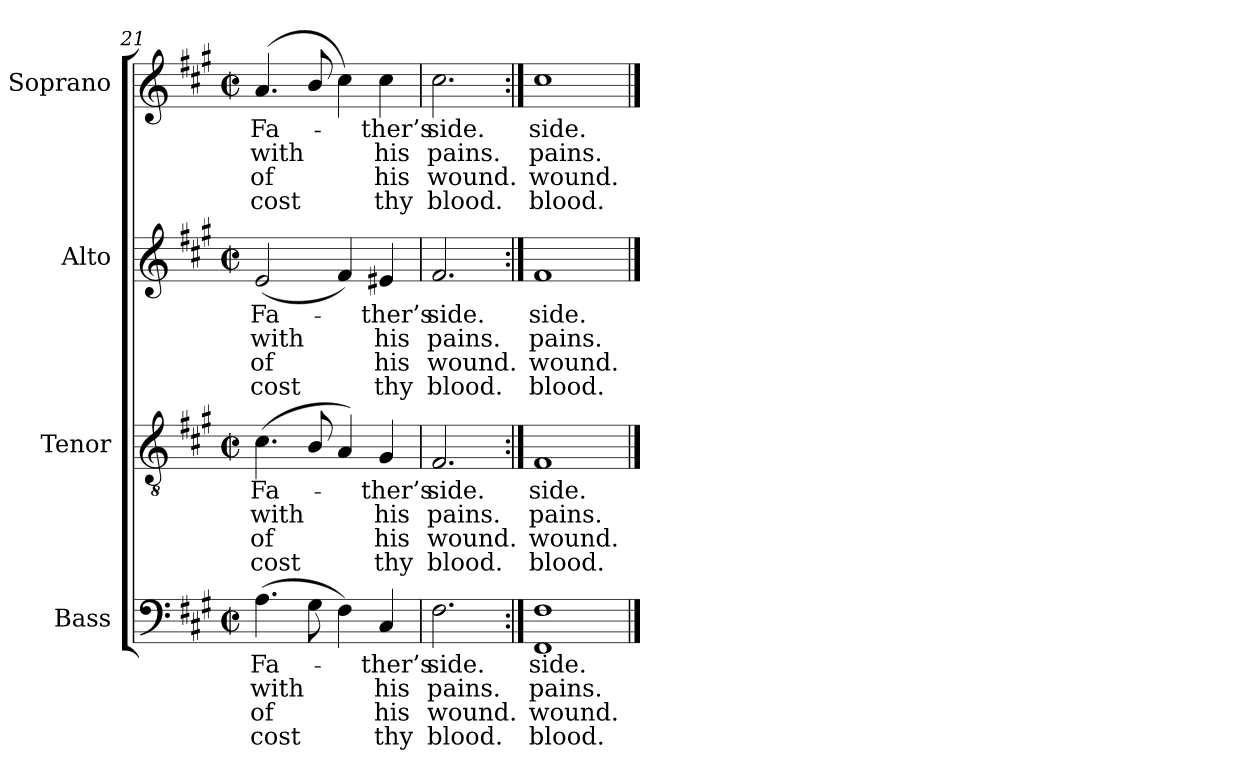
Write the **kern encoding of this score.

**kern	**text	**text	**text	**text	**kern	**text	**text	**text	**text	**kern	**text	**text	**text	**text	**kern	**text	**text	**text	**text
*part4	*part4	*part4	*part4	*part4	*part3	*part3	*part3	*part3	*part3	*part2	*part2	*part2	*part2	*part2	*part1	*part1	*part1	*part1	*part1
*staff4	*staff4	*staff4	*staff4	*staff4	*staff3	*staff3	*staff3	*staff3	*staff3	*staff2	*staff2	*staff2	*staff2	*staff2	*staff1	*staff1	*staff1	*staff1	*staff1
*I"Bass	*	*	*	*	*I"Tenor	*	*	*	*	*I"Alto	*	*	*	*	*I"Soprano	*	*	*	*
*I'B.	*	*	*	*	*I'T.	*	*	*	*	*I'A.	*	*	*	*	*I'S.	*	*	*	*
*clefF4	*	*	*	*	*clefGv2	*	*	*	*	*clefG2	*	*	*	*	*clefG2	*	*	*	*
*	*	*	*	*	*ITrd7c12	*	*	*	*	*	*	*	*	*	*	*	*	*	*
*k[f#c#g#]	*	*	*	*	*k[f#c#g#]	*	*	*	*	*k[f#c#g#]	*	*	*	*	*k[f#c#g#]	*	*	*	*
*f#:	*	*	*	*	*f#:	*	*	*	*	*f#:	*	*	*	*	*f#:	*	*	*	*
*M2/2	*	*	*	*	*M2/2	*	*	*	*	*M2/2	*	*	*	*	*M2/2	*	*	*	*
*met(c|)	*	*	*	*	*met(c|)	*	*	*	*	*met(c|)	*	*	*	*	*met(c|)	*	*	*	*
=21	=21	=21	=21	=21	=21	=21	=21	=21	=21	=21	=21	=21	=21	=21	=21	=21	=21	=21	=21
!	!LO:LY:b:color=#000000	!LO:LY:b:color=#000000	!LO:LY:b:color=#000000	!LO:LY:b:color=#000000	!	!	!	!	!	!	!	!	!	!	!	!	!	!	!
!	!	!	!	!	!	!LO:LY:b:color=#000000	!LO:LY:b:color=#000000	!LO:LY:b:color=#000000	!LO:LY:b:color=#000000	!	!	!	!	!	!	!	!	!	!
!	!	!	!	!	!	!	!	!	!	!	!LO:LY:b:color=#000000	!LO:LY:b:color=#000000	!LO:LY:b:color=#000000	!LO:LY:b:color=#000000	!	!	!	!	!
!	!	!	!	!	!	!	!	!	!	!	!	!	!	!	!	!LO:LY:b:color=#000000	!LO:LY:b:color=#000000	!LO:LY:b:color=#000000	!LO:LY:b:color=#000000
(4.Ai\	Fa-	with	of	cost	(4.C#i\	Fa-	with	of	cost	(2ei/	Fa-	with	of	cost	(4.ai/	Fa-	with	of	cost
8G#i\	.	.	.	.	8BBi/	.	.	.	.	.	.	.	.	.	8bi/	.	.	.	.
4F#i\)	.	.	.	.	4AAi/)	.	.	.	.	4f#i/)	.	.	.	.	4cc#i\)	.	.	.	.
!	!LO:LY:b:color=#000000	!LO:LY:b:color=#000000	!LO:LY:b:color=#000000	!LO:LY:b:color=#000000	!	!	!	!	!	!	!	!	!	!	!	!	!	!	!
!	!	!	!	!	!	!LO:LY:b:color=#000000	!LO:LY:b:color=#000000	!LO:LY:b:color=#000000	!LO:LY:b:color=#000000	!	!	!	!	!	!	!	!	!	!
!	!	!	!	!	!	!	!	!	!	!	!LO:LY:b:color=#000000	!LO:LY:b:color=#000000	!LO:LY:b:color=#000000	!LO:LY:b:color=#000000	!	!	!	!	!
!	!	!	!	!	!	!	!	!	!	!	!	!	!	!	!	!LO:LY:b:color=#000000	!LO:LY:b:color=#000000	!LO:LY:b:color=#000000	!LO:LY:b:color=#000000
4C#i/	-ther’s	his	his	thy	4GG#i/	-ther’s	his	his	thy	4e#Xi/	-ther’s	his	his	thy	4cc#i\	-ther’s	his	his	thy
=22	=22	=22	=22	=22	=22	=22	=22	=22	=22	=22	=22	=22	=22	=22	=22	=22	=22	=22	=22
!	!LO:LY:b:color=#000000	!LO:LY:b:color=#000000	!LO:LY:b:color=#000000	!LO:LY:b:color=#000000	!	!	!	!	!	!	!	!	!	!	!	!	!	!	!
!	!	!	!	!	!	!LO:LY:b:color=#000000	!LO:LY:b:color=#000000	!LO:LY:b:color=#000000	!LO:LY:b:color=#000000	!	!	!	!	!	!	!	!	!	!
!	!	!	!	!	!	!	!	!	!	!	!LO:LY:b:color=#000000	!LO:LY:b:color=#000000	!LO:LY:b:color=#000000	!LO:LY:b:color=#000000	!	!	!	!	!
!	!	!	!	!	!	!	!	!	!	!	!	!	!	!	!	!LO:LY:b:color=#000000	!LO:LY:b:color=#000000	!LO:LY:b:color=#000000	!LO:LY:b:color=#000000
2.F#i\	side.	pains.	wound.	blood.	2.FF#i/	side.	pains.	wound.	blood.	2.f#i/	side.	pains.	wound.	blood.	2.cc#i\	side.	pains.	wound.	blood.
=23:|!	=23:|!	=23:|!	=23:|!	=23:|!	=23:|!	=23:|!	=23:|!	=23:|!	=23:|!	=23:|!	=23:|!	=23:|!	=23:|!	=23:|!	=23:|!	=23:|!	=23:|!	=23:|!	=23:|!
!	!LO:LY:b:color=#000000	!LO:LY:b:color=#000000	!LO:LY:b:color=#000000	!LO:LY:b:color=#000000	!	!	!	!	!	!	!	!	!	!	!	!	!	!	!
!	!	!	!	!	!	!LO:LY:b:color=#000000	!LO:LY:b:color=#000000	!LO:LY:b:color=#000000	!LO:LY:b:color=#000000	!	!	!	!	!	!	!	!	!	!
!	!	!	!	!	!	!	!	!	!	!	!LO:LY:b:color=#000000	!LO:LY:b:color=#000000	!LO:LY:b:color=#000000	!LO:LY:b:color=#000000	!	!	!	!	!
!	!	!	!	!	!	!	!	!	!	!	!	!	!	!	!	!LO:LY:b:color=#000000	!LO:LY:b:color=#000000	!LO:LY:b:color=#000000	!LO:LY:b:color=#000000
1FF#i 1F#i	side.	pains.	wound.	blood.	1FF#i	side.	pains.	wound.	blood.	1f#i	side.	pains.	wound.	blood.	1cc#i	side.	pains.	wound.	blood.
==	==	==	==	==	==	==	==	==	==	==	==	==	==	==	==	==	==	==	==
*-	*-	*-	*-	*-	*-	*-	*-	*-	*-	*-	*-	*-	*-	*-	*-	*-	*-	*-	*-
